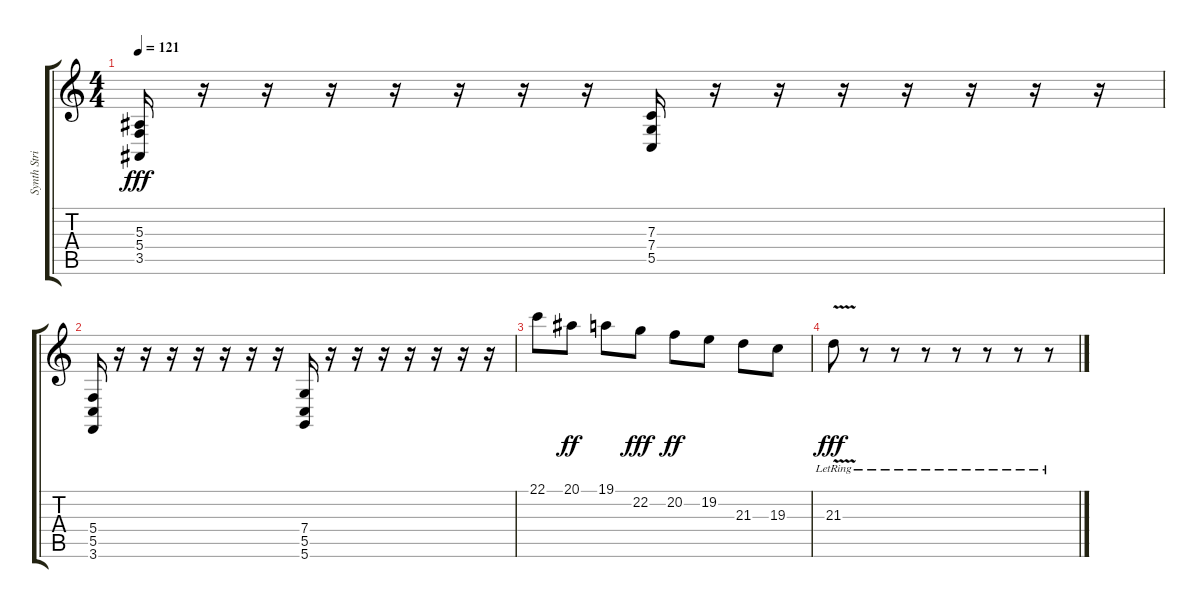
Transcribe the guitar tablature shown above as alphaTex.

\track ("Synth Strings" "Synth Stri") {instrument stringensemble1}
\staff {score tabs}
\tuning (D4 A3 F3 C3 G2 D2) {hide}
\ts (4 4)
\tempo 121
\clef g2
\ks c
(5.3 5.4 3.5).16{dy fff} r.16 r.16 r.16 r.16 r.16 r.16 r.16 (7.3 7.4 5.5).16 r.16 r.16 r.16 r.16 r.16 r.16 r.16 |
(5.4 5.5 3.6).16 r.16 r.16 r.16 r.16 r.16 r.16 r.16 (7.4 5.5 5.6).16 r.16 r.16 r.16 r.16 r.16 r.16 r.16 |
22.1.8 20.1.8{dy ff} 19.1.8 22.2.8{dy fff} 20.2.8{dy ff} 19.2.8 21.3.8 19.3.8 |
21.3{v lr}.8{dy fff} r.8 r.8 r.8 r.8 r.8 r.8 r.8
